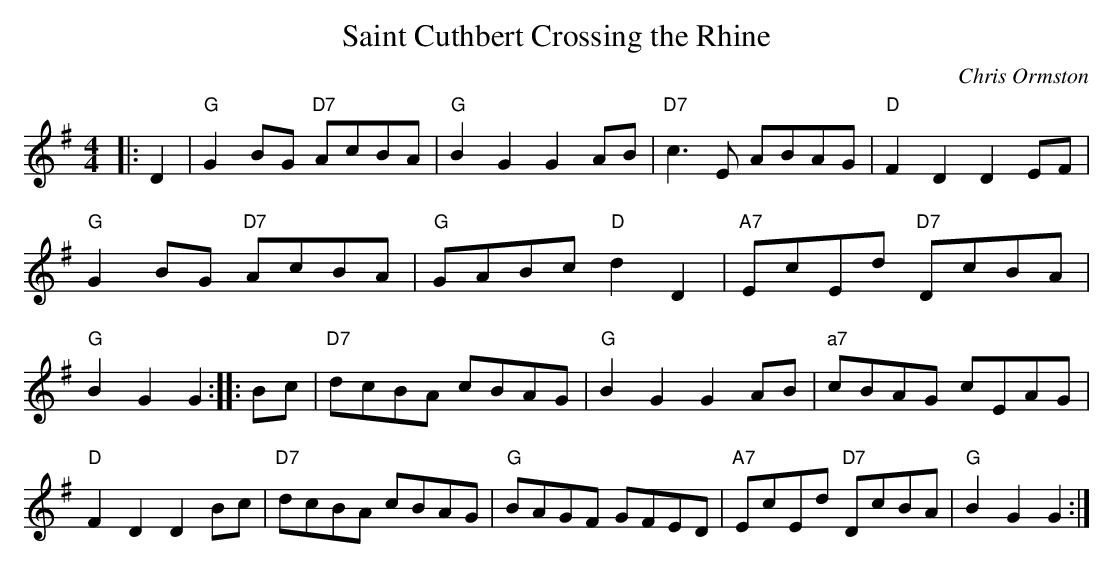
X:1
T:Saint Cuthbert Crossing the Rhine
C:Chris Ormston
M:4/4
L:1/8
E:10
K:G
|:D2|"G"G2 BG "D7"AcBA|"G"B2 G2 G2 AB|"D7"c3 E ABAG|"D"F2 D2 D2 EF|\
"G"G2 BG "D7"AcBA|"G"GABc "D"d2 D2|"A7"EcEd "D7"DcBA|"G"B2 G2 G2::\
Bc|"D7"dcBA cBAG|"G"B2 G2 G2 AB|"a7"cBAG cEAG|"D"F2 D2 D2 Bc|\
"D7"dcBA cBAG|"G"BAGF GFED|"A7"EcEd "D7"DcBA|"G"B2 G2 G2:|**
